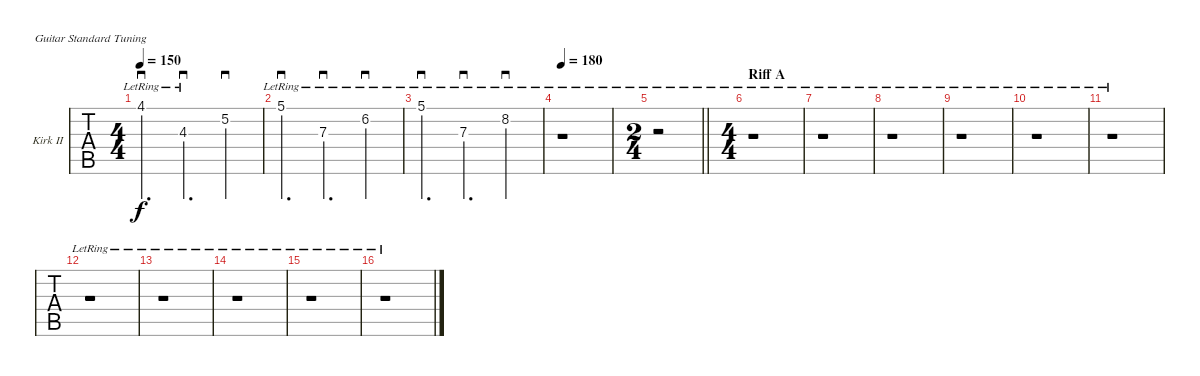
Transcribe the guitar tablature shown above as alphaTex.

\bracketExtendMode groupsimilarinstruments
\firstSystemTrackNameOrientation horizontal
\otherSystemsTrackNameOrientation horizontal
\track ("Lead" "Kirk II") {instrument overdrivenguitar}
\staff {tabs}
\tuning (E4 B3 G3 D3 A2 E2)
\ts (4 4)
\tempo 150
\clef g2
\ks c
4.1{lr}.4{d sd dy f} 4.3{lr}.4{d sd} 5.2{st}.4{sd} |
5.1{lr}.4{d sd} 7.3{lr}.4{d sd} 6.2{lr}.4{sd} |
5.1{lr}.4{d sd} 7.3{lr}.4{d sd} 8.2{lr}.4{sd} |
\tempo 180
r.1 |
\ts (2 4)
\beaming (8 2 2)
\barLineRight lightlight
r.2 |
\ts (4 4)
\beaming (8 2 2 2 2)
\section ("" "Riff A")
r.1 |
r.1 |
r.1 |
r.1 |
r.1 |
r.1 |
r.1 |
r.1 |
r.1 |
r.1 |
r.1
